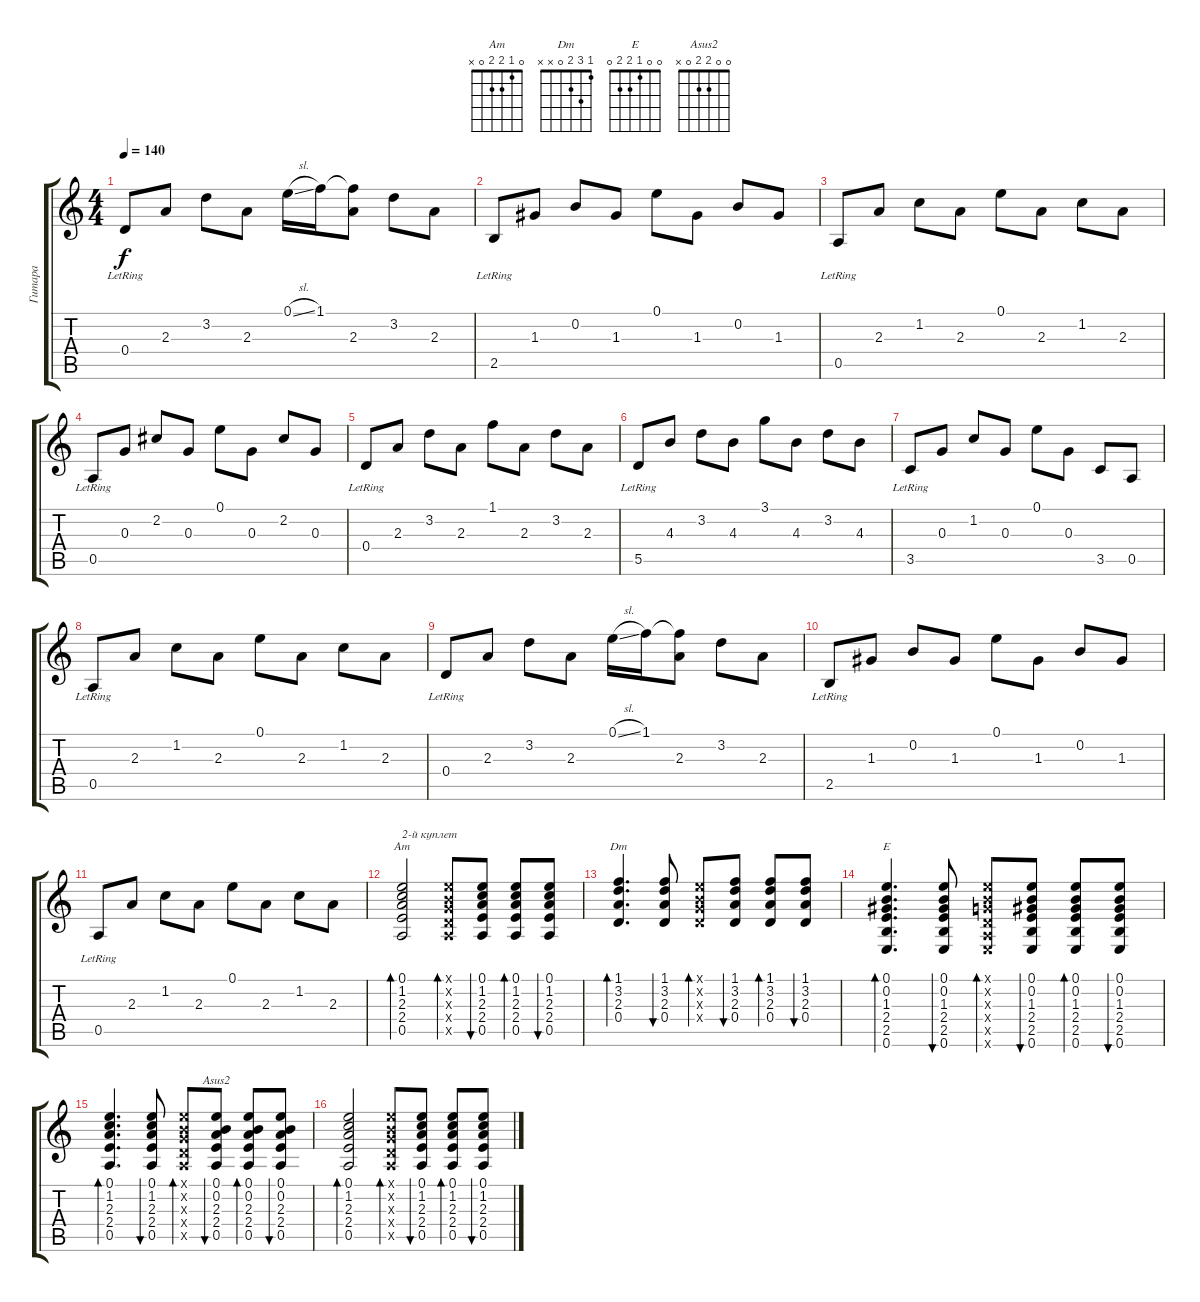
\track ("Гитара" "Гитара") {instrument acousticguitarsteel}
\staff {score tabs}
\tuning (E4 B3 G3 D3 A2 E2) {hide}
\chord ("Am" 0 1 2 2 0 x)
\chord ("Dm" 1 3 2 0 x x)
\chord ("E" 0 0 1 2 2 0)
\chord ("Asus2" 0 0 2 2 0 x)
\ts (4 4)
\tempo 140
\clef g2
\ks c
0.4{lr}.8{dy f} 2.3.8 3.2.8 2.3.8 0.1{sl}.16 1.1.16 (1.1{t} 2.3).8 3.2.8 2.3.8 |
2.5{lr}.8 1.3.8 0.2.8 1.3.8 0.1.8 1.3.8 0.2.8 1.3.8 |
0.5{lr}.8 2.3.8 1.2.8 2.3.8 0.1.8 2.3.8 1.2.8 2.3.8 |
0.5{lr}.8 0.3.8 2.2.8 0.3.8 0.1.8 0.3.8 2.2.8 0.3.8 |
0.4{lr}.8 2.3.8 3.2.8 2.3.8 1.1.8 2.3.8 3.2.8 2.3.8 |
5.5{lr}.8 4.3.8 3.2.8 4.3.8 3.1.8 4.3.8 3.2.8 4.3.8 |
3.5{lr}.8 0.3.8 1.2.8 0.3.8 0.1.8 0.3.8 3.5.8 0.5.8 |
0.5{lr}.8 2.3.8 1.2.8 2.3.8 0.1.8 2.3.8 1.2.8 2.3.8 |
0.4{lr}.8 2.3.8 3.2.8 2.3.8 0.1{sl}.16 1.1.16 (1.1{t} 2.3).8 3.2.8 2.3.8 |
2.5{lr}.8 1.3.8 0.2.8 1.3.8 0.1.8 1.3.8 0.2.8 1.3.8 |
0.5{lr}.8 2.3.8 1.2.8 2.3.8 0.1.8 2.3.8 1.2.8 2.3.8 |
(0.1 1.2 2.3 2.4 0.5).2{bd 60 ch "Am" txt "2-й куплет"} (0.1{x} 0.2{x} 0.3{x} 0.4{x} 0.5{x}).8{bd 60} (0.1 1.2 2.3 2.4 0.5).8{bu 60} (0.1 1.2 2.3 2.4 0.5).8{bd 60} (0.1 1.2 2.3 2.4 0.5).8{bu 60} |
(1.1 3.2 2.3 0.4).4{d bd 60 ch "Dm"} (1.1 3.2 2.3 0.4).8{bu 60} (0.1{x} 0.2{x} 0.3{x} 0.4{x}).8{bd 60} (1.1 3.2 2.3 0.4).8{bu 60} (1.1 3.2 2.3 0.4).8{bd 60} (1.1 3.2 2.3 0.4).8{bu 60} |
(0.1 0.2 1.3 2.4 2.5 0.6).4{d bd 60 ch "E"} (0.1 0.2 1.3 2.4 2.5 0.6).8{bu 60} (0.1{x} 0.2{x} 0.3{x} 0.4{x} 0.5{x} 0.6{x}).8{bd 60} (0.1 0.2 1.3 2.4 2.5 0.6).8{bu 60} (0.1 0.2 1.3 2.4 2.5 0.6).8{bd 60} (0.1 0.2 1.3 2.4 2.5 0.6).8{bu 60} |
(0.1 1.2 2.3 2.4 0.5).4{d bd 60} (0.1 1.2 2.3 2.4 0.5).8{bu 60} (0.1{x} 0.2{x} 0.3{x} 0.4{x} 0.5{x}).8{bd 60} (0.1 0.2 2.3 2.4 0.5).8{bu 60 ch "Asus2"} (0.1 0.2 2.3 2.4 0.5).8{bd 60} (0.1 0.2 2.3 2.4 0.5).8{bu 60} |
(0.1 1.2 2.3 2.4 0.5).2{bd 60} (0.1{x} 0.2{x} 0.3{x} 0.4{x} 0.5{x}).8{bd 60} (0.1 1.2 2.3 2.4 0.5).8{bu 60} (0.1 1.2 2.3 2.4 0.5).8{bd 60} (0.1 1.2 2.3 2.4 0.5).8{bu 60}
